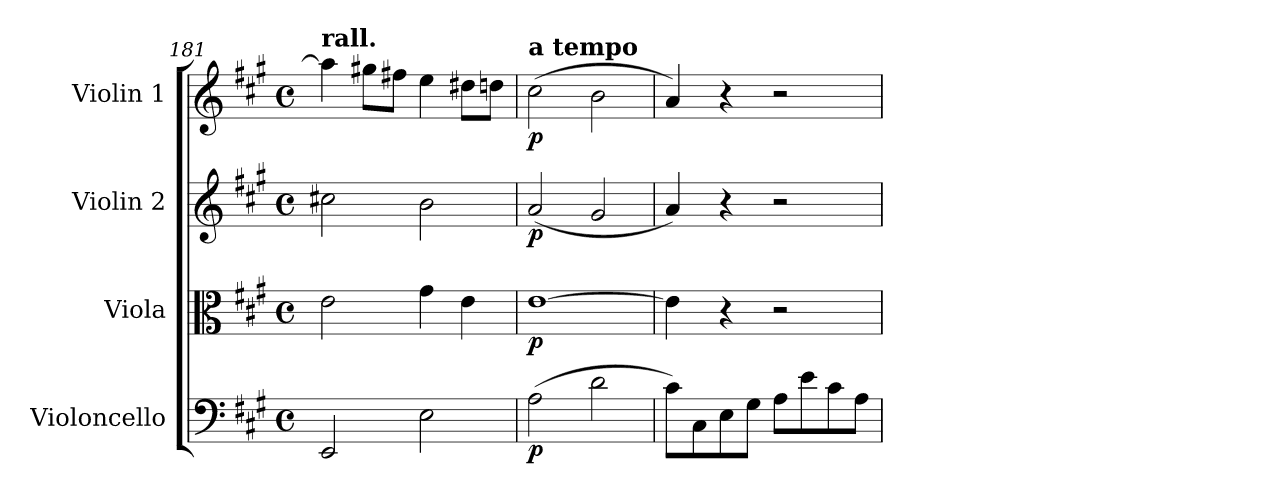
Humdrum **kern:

**kern	**dynam	**kern	**dynam	**kern	**dynam	**kern	**dynam
*part4	*part4	*part3	*part3	*part2	*part2	*part1	*part1
*staff4	*staff4	*staff3	*staff3	*staff2	*staff2	*staff1	*staff1
*I"Violoncello	*	*I"Viola	*	*I"Violin 2	*	*I"Violin 1	*
*I'Vc	*	*I'Vla	*	*I'Vln	*	*I'Vln	*
*clefF4	*	*clefC3	*	*clefG2	*	*clefG2	*
*k[f#c#g#]	*	*k[f#c#g#]	*	*k[f#c#g#]	*	*k[f#c#g#]	*
*M4/4	*	*M4/4	*	*M4/4	*	*M4/4	*
*met(c)	*	*met(c)	*	*met(c)	*	*met(c)	*
=181	=181	=181	=181	=181	=181	=181	=181
!	!	!	!	!	!	!LO:TX:a:B:t=rall.	!
2EE/	.	2e\	.	2cc#X\	.	4aa\]	.
.	.	.	.	.	.	8gg#X\L	.
.	.	.	.	.	.	8ff#X\J	.
2E\	.	4g#\	.	2b\	.	4ee\	.
.	.	4e\	.	.	.	8dd#X\L	.
.	.	.	.	.	.	8ddn\J	.
=182	=182	=182	=182	=182	=182	=182	=182
!	!	!	!	!	!	!LO:TX:a:B:t=a tempo	!
!	!LO:DY:b	!	!LO:DY:b	!	!LO:DY:b	!	!LO:DY:b
(2A\	p	[1e	p	(2a/	p	(2cc#\	p
2d\	.	.	.	2g#/	.	2b\	.
=183	=183	=183	=183	=183	=183	=183	=183
8c#\L)	.	4e\]	.	4a/)	.	4a/)	.
8C#\	.	.	.	.	.	.	.
8E\	.	4r	.	4r	.	4r	.
8G#\J	.	.	.	.	.	.	.
8A\L	.	2r	.	2r	.	2r	.
8e\	.	.	.	.	.	.	.
8c#\	.	.	.	.	.	.	.
8A\J	.	.	.	.	.	.	.
=	=	=	=	=	=	=	=
*-	*-	*-	*-	*-	*-	*-	*-
